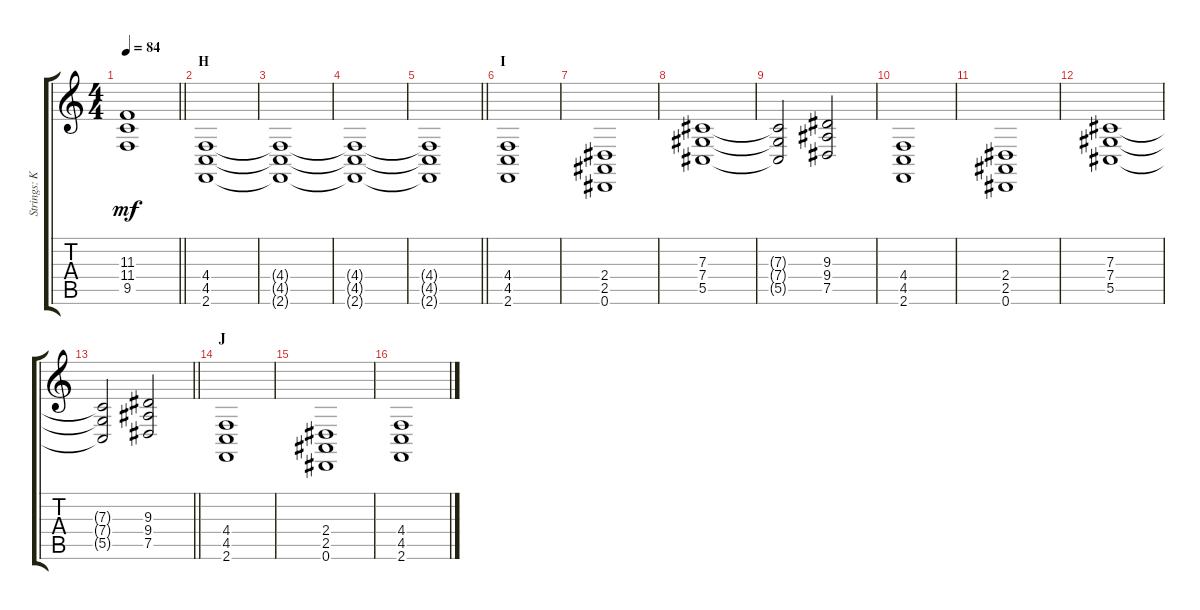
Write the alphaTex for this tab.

\track ("Strings: Kai" "Strings: K") {instrument synthstrings1}
\staff {score tabs}
\tuning (Eb4 Bb3 Gb3 Db3 Ab2 Eb2) {hide}
\ts (4 4)
\tempo 84
\clef g2
\barLineRight lightlight
\ks c
(11.3 11.4 9.5).1{dy mf} |
\section ("" "H")
(4.4 4.5 2.6).1 |
(4.4{t} 4.5{t} 2.6{t}).1 |
(4.4{t} 4.5{t} 2.6{t}).1 |
\barLineRight lightlight
(4.4{t} 4.5{t} 2.6{t}).1 |
\section ("" "I")
(4.4 4.5 2.6).1 |
(2.4 2.5 0.6).1 |
(7.3 7.4 5.5).1 |
(7.3{t} 7.4{t} 5.5{t}).2 (9.3 9.4 7.5).2 |
(4.4 4.5 2.6).1 |
(2.4 2.5 0.6).1 |
(7.3 7.4 5.5).1 |
\barLineRight lightlight
(7.3{t} 7.4{t} 5.5{t}).2 (9.3 9.4 7.5).2 |
\section ("" "J")
(4.4 4.5 2.6).1 |
(2.4 2.5 0.6).1 |
(4.4 4.5 2.6).1
